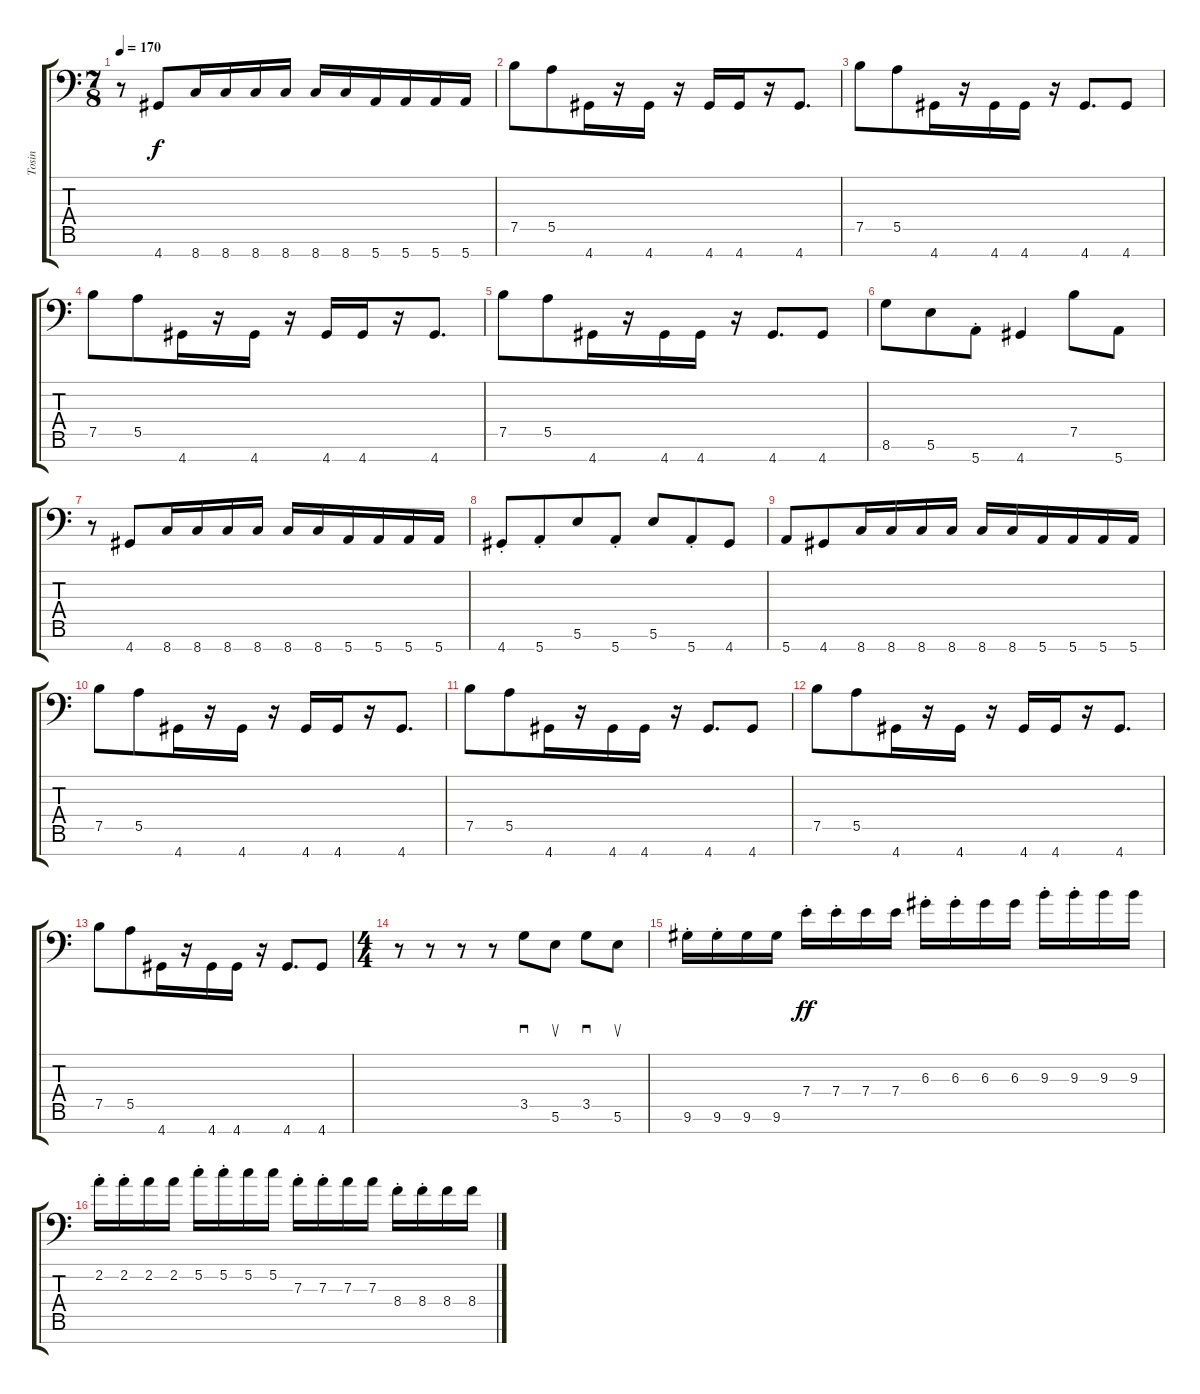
\track ("Tosin" "Tosin") {instrument distortionguitar}
\staff {score tabs}
\tuning (B3 G3 D3 A2 E2 B1 E1) {hide}
\ts (7 8)
\tempo 170
\clef f4
\ks c
r.8{dy f} 4.7.8 8.7.16 8.7.16 8.7.16 8.7.16 8.7.16 8.7.16 5.7.16 5.7.16 5.7.16 5.7.16 |
7.5.8 5.5.8 4.7.16 r.16 4.7.16 r.16 4.7.16 4.7.16 r.16 4.7.8{d} |
7.5.8 5.5.8 4.7.16 r.16 4.7.16 4.7.16 r.16 4.7.8{d} 4.7.8 |
7.5.8 5.5.8 4.7.16 r.16 4.7.16 r.16 4.7.16 4.7.16 r.16 4.7.8{d} |
7.5.8 5.5.8 4.7.16 r.16 4.7.16 4.7.16 r.16 4.7.8{d} 4.7.8 |
8.6.8 5.6.8 5.7{st}.8 4.7.4 7.5.8 5.7.8 |
r.8 4.7.8 8.7.16 8.7.16 8.7.16 8.7.16 8.7.16 8.7.16 5.7.16 5.7.16 5.7.16 5.7.16 |
4.7{st}.8 5.7{st}.8 5.6.8 5.7{st}.8 5.6.8 5.7{st}.8 4.7.8 |
5.7.8 4.7.8 8.7.16 8.7.16 8.7.16 8.7.16 8.7.16 8.7.16 5.7.16 5.7.16 5.7.16 5.7.16 |
7.5.8 5.5.8 4.7.16 r.16 4.7.16 r.16 4.7.16 4.7.16 r.16 4.7.8{d} |
7.5.8 5.5.8 4.7.16 r.16 4.7.16 4.7.16 r.16 4.7.8{d} 4.7.8 |
7.5.8 5.5.8 4.7.16 r.16 4.7.16 r.16 4.7.16 4.7.16 r.16 4.7.8{d} |
7.5.8 5.5.8 4.7.16 r.16 4.7.16 4.7.16 r.16 4.7.8{d} 4.7.8 |
\ts (4 4)
r.8 r.8 r.8 r.8 3.5.8{sd} 5.6.8{su} 3.5.8{sd} 5.6.8{su} |
9.6{st}.16{volume 15} 9.6{st}.16 9.6.16 9.6.16 7.4{st}.16{dy ff} 7.4{st}.16 7.4.16 7.4.16 6.3{st}.16 6.3{st}.16 6.3.16 6.3.16 9.3{st}.16 9.3{st}.16 9.3.16 9.3.16 |
2.2{st}.16 2.2{st}.16 2.2.16 2.2.16 5.2{st}.16 5.2{st}.16 5.2.16 5.2.16 7.3{st}.16 7.3{st}.16 7.3.16 7.3.16 8.4{st}.16 8.4{st}.16 8.4.16 8.4.16
